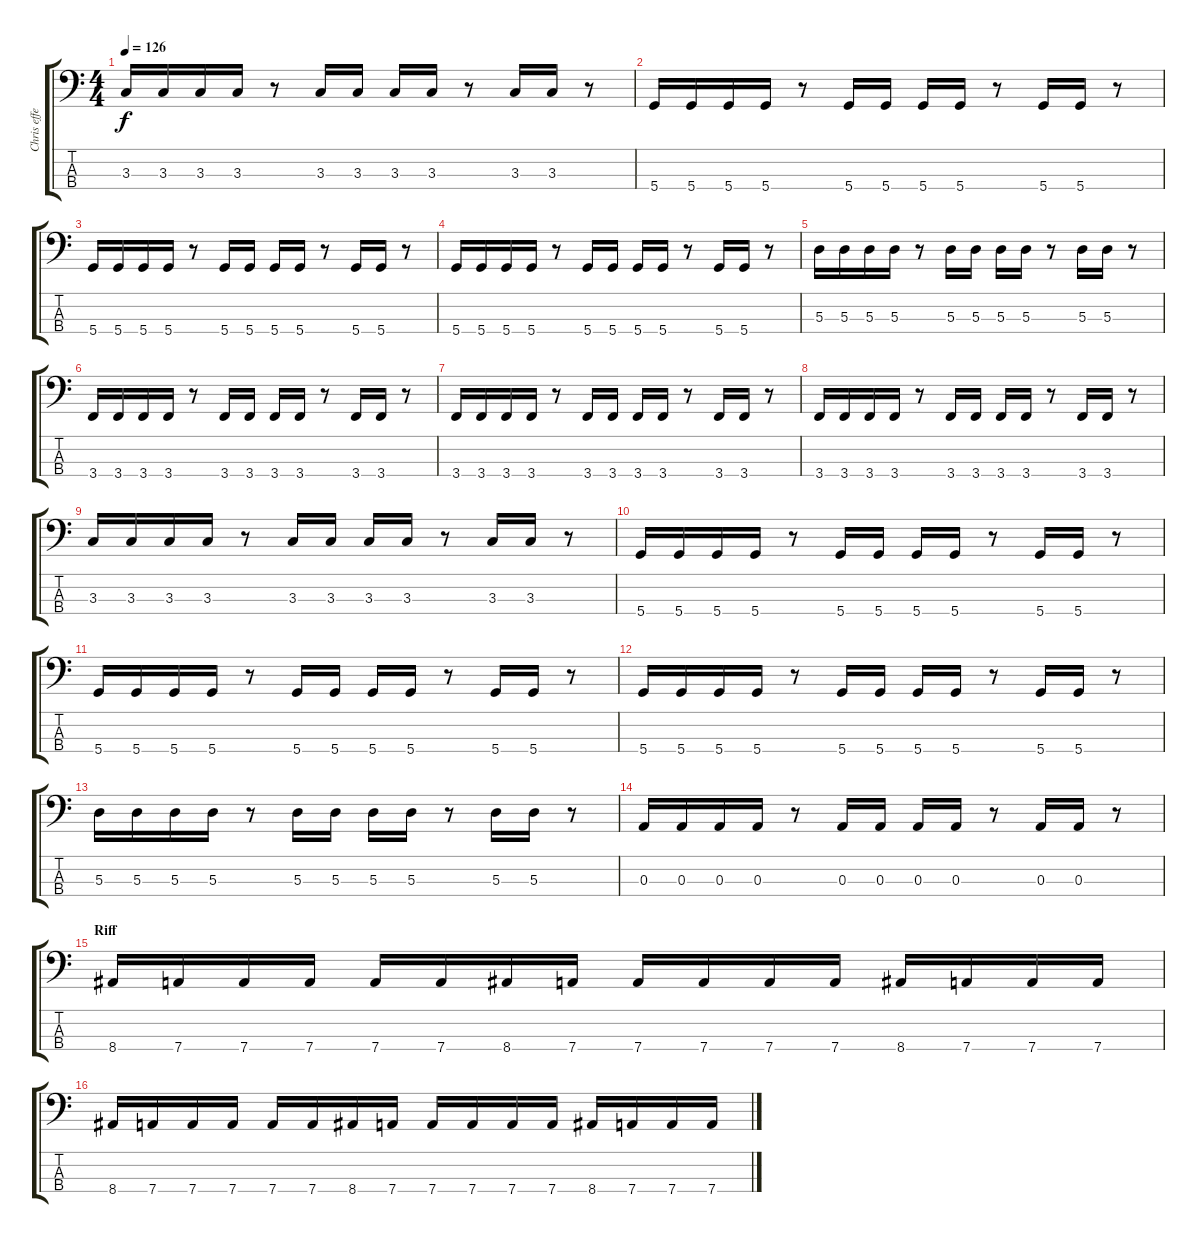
\track ("Chris effects" "Chris effe") {instrument distortionguitar}
\staff {score tabs}
\tuning (G2 D2 A1 D1) {hide}
\ts (4 4)
\tempo 126
\clef f4
\ks c
3.3.16{dy f} 3.3.16 3.3.16 3.3.16 r.8 3.3.16 3.3.16 3.3.16 3.3.16 r.8 3.3.16 3.3.16 r.8 |
5.4.16 5.4.16 5.4.16 5.4.16 r.8 5.4.16 5.4.16 5.4.16 5.4.16 r.8 5.4.16 5.4.16 r.8 |
5.4.16 5.4.16 5.4.16 5.4.16 r.8 5.4.16 5.4.16 5.4.16 5.4.16 r.8 5.4.16 5.4.16 r.8 |
5.4.16 5.4.16 5.4.16 5.4.16 r.8 5.4.16 5.4.16 5.4.16 5.4.16 r.8 5.4.16 5.4.16 r.8 |
5.3.16 5.3.16 5.3.16 5.3.16 r.8 5.3.16 5.3.16 5.3.16 5.3.16 r.8 5.3.16 5.3.16 r.8 |
3.4.16 3.4.16 3.4.16 3.4.16 r.8 3.4.16 3.4.16 3.4.16 3.4.16 r.8 3.4.16 3.4.16 r.8 |
3.4.16 3.4.16 3.4.16 3.4.16 r.8 3.4.16 3.4.16 3.4.16 3.4.16 r.8 3.4.16 3.4.16 r.8 |
3.4.16 3.4.16 3.4.16 3.4.16 r.8 3.4.16 3.4.16 3.4.16 3.4.16 r.8 3.4.16 3.4.16 r.8 |
3.3.16 3.3.16 3.3.16 3.3.16 r.8 3.3.16 3.3.16 3.3.16 3.3.16 r.8 3.3.16 3.3.16 r.8 |
5.4.16 5.4.16 5.4.16 5.4.16 r.8 5.4.16 5.4.16 5.4.16 5.4.16 r.8 5.4.16 5.4.16 r.8 |
5.4.16 5.4.16 5.4.16 5.4.16 r.8 5.4.16 5.4.16 5.4.16 5.4.16 r.8 5.4.16 5.4.16 r.8 |
5.4.16 5.4.16 5.4.16 5.4.16 r.8 5.4.16 5.4.16 5.4.16 5.4.16 r.8 5.4.16 5.4.16 r.8 |
5.3.16 5.3.16 5.3.16 5.3.16 r.8 5.3.16 5.3.16 5.3.16 5.3.16 r.8 5.3.16 5.3.16 r.8 |
0.3.16 0.3.16 0.3.16 0.3.16 r.8 0.3.16 0.3.16 0.3.16 0.3.16 r.8 0.3.16 0.3.16 r.8 |
\section ("" "Riff")
8.4.16 7.4.16 7.4.16 7.4.16 7.4.16 7.4.16 8.4.16 7.4.16 7.4.16 7.4.16 7.4.16 7.4.16 8.4.16 7.4.16 7.4.16 7.4.16 |
8.4.16 7.4.16 7.4.16 7.4.16 7.4.16 7.4.16 8.4.16 7.4.16 7.4.16 7.4.16 7.4.16 7.4.16 8.4.16 7.4.16 7.4.16 7.4.16
